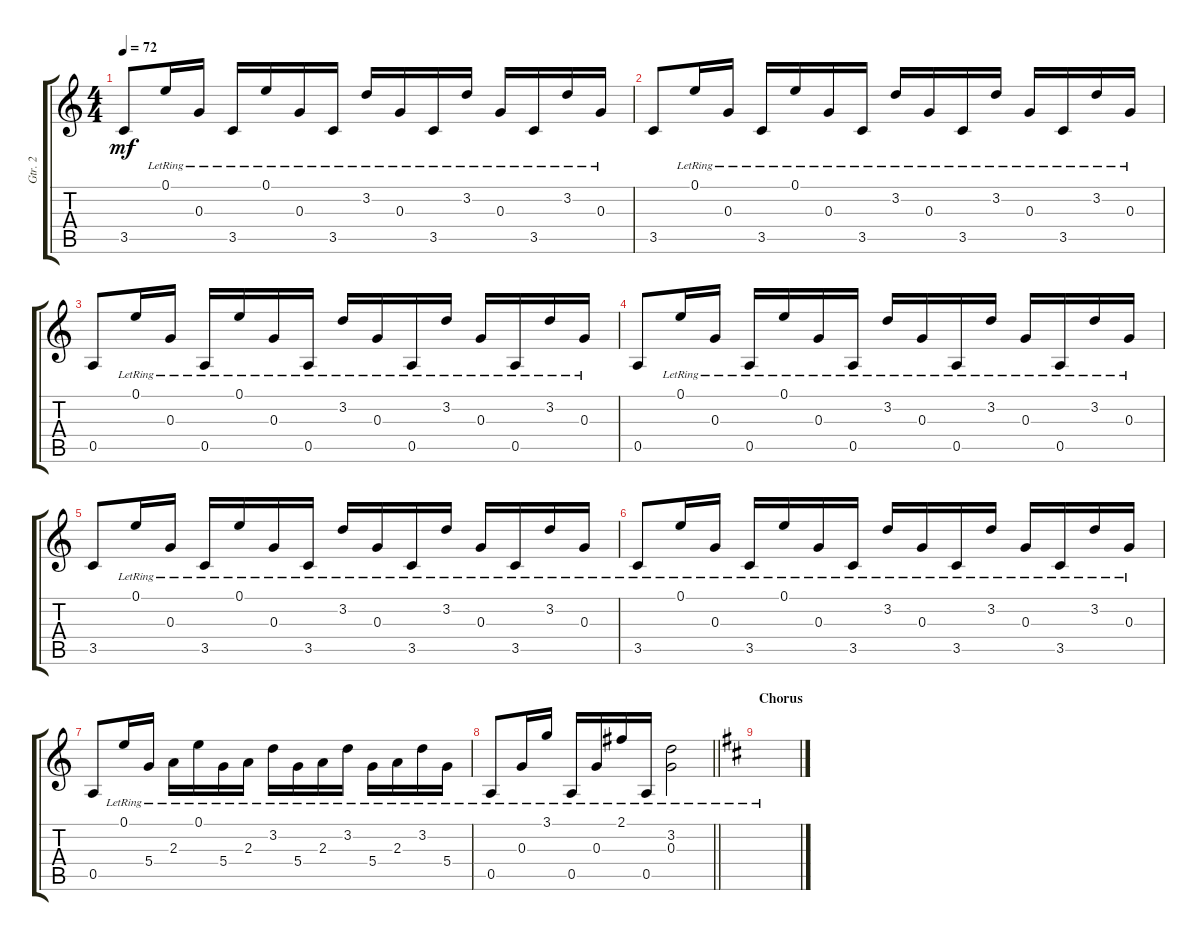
\track ("Gtr. 2" "Gtr. 2") {instrument acousticguitarsteel}
\staff {score tabs}
\tuning (E4 B3 G3 D3 A2 E2) {hide}
\ts (4 4)
\tempo 72
\clef g2
\ks c
3.5.8{dy mf} 0.1{lr}.16 0.3{lr}.16 3.5{lr}.16 0.1{lr}.16 0.3{lr}.16 3.5{lr}.16 3.2{lr}.16 0.3{lr}.16 3.5{lr}.16 3.2{lr}.16 0.3{lr}.16 3.5{lr}.16 3.2{lr}.16 0.3{lr}.16 |
3.5.8 0.1{lr}.16 0.3{lr}.16 3.5{lr}.16 0.1{lr}.16 0.3{lr}.16 3.5{lr}.16 3.2{lr}.16 0.3{lr}.16 3.5{lr}.16 3.2{lr}.16 0.3{lr}.16 3.5{lr}.16 3.2{lr}.16 0.3{lr}.16 |
0.5.8 0.1{lr}.16 0.3{lr}.16 0.5{lr}.16 0.1{lr}.16 0.3{lr}.16 0.5{lr}.16 3.2{lr}.16 0.3{lr}.16 0.5{lr}.16 3.2{lr}.16 0.3{lr}.16 0.5{lr}.16 3.2{lr}.16 0.3{lr}.16 |
0.5.8 0.1{lr}.16 0.3{lr}.16 0.5{lr}.16 0.1{lr}.16 0.3{lr}.16 0.5{lr}.16 3.2{lr}.16 0.3{lr}.16 0.5{lr}.16 3.2{lr}.16 0.3{lr}.16 0.5{lr}.16 3.2{lr}.16 0.3{lr}.16 |
3.5.8 0.1{lr}.16 0.3{lr}.16 3.5{lr}.16 0.1{lr}.16 0.3{lr}.16 3.5{lr}.16 3.2{lr}.16 0.3{lr}.16 3.5{lr}.16 3.2{lr}.16 0.3{lr}.16 3.5{lr}.16 3.2{lr}.16 0.3{lr}.16 |
3.5{lr}.8 0.1{lr}.16 0.3{lr}.16 3.5{lr}.16 0.1{lr}.16 0.3{lr}.16 3.5{lr}.16 3.2{lr}.16 0.3{lr}.16 3.5{lr}.16 3.2{lr}.16 0.3{lr}.16 3.5{lr}.16 3.2{lr}.16 0.3{lr}.16 |
0.5.8 0.1{lr}.16 5.4{lr}.16 2.3{lr}.16 0.1{lr}.16 5.4{lr}.16 2.3{lr}.16 3.2{lr}.16 5.4{lr}.16 2.3{lr}.16 3.2{lr}.16 5.4{lr}.16 2.3{lr}.16 3.2{lr}.16 5.4{lr}.16 |
\barLineRight lightlight
0.5{lr}.8 0.3{lr}.16 3.1{lr}.16 0.5{lr}.16 0.3{lr}.16 2.1{lr}.16 0.5{lr}.16 (3.2{lr} 0.3{lr}).2 |
\section ("" "Chorus")
\ks d
